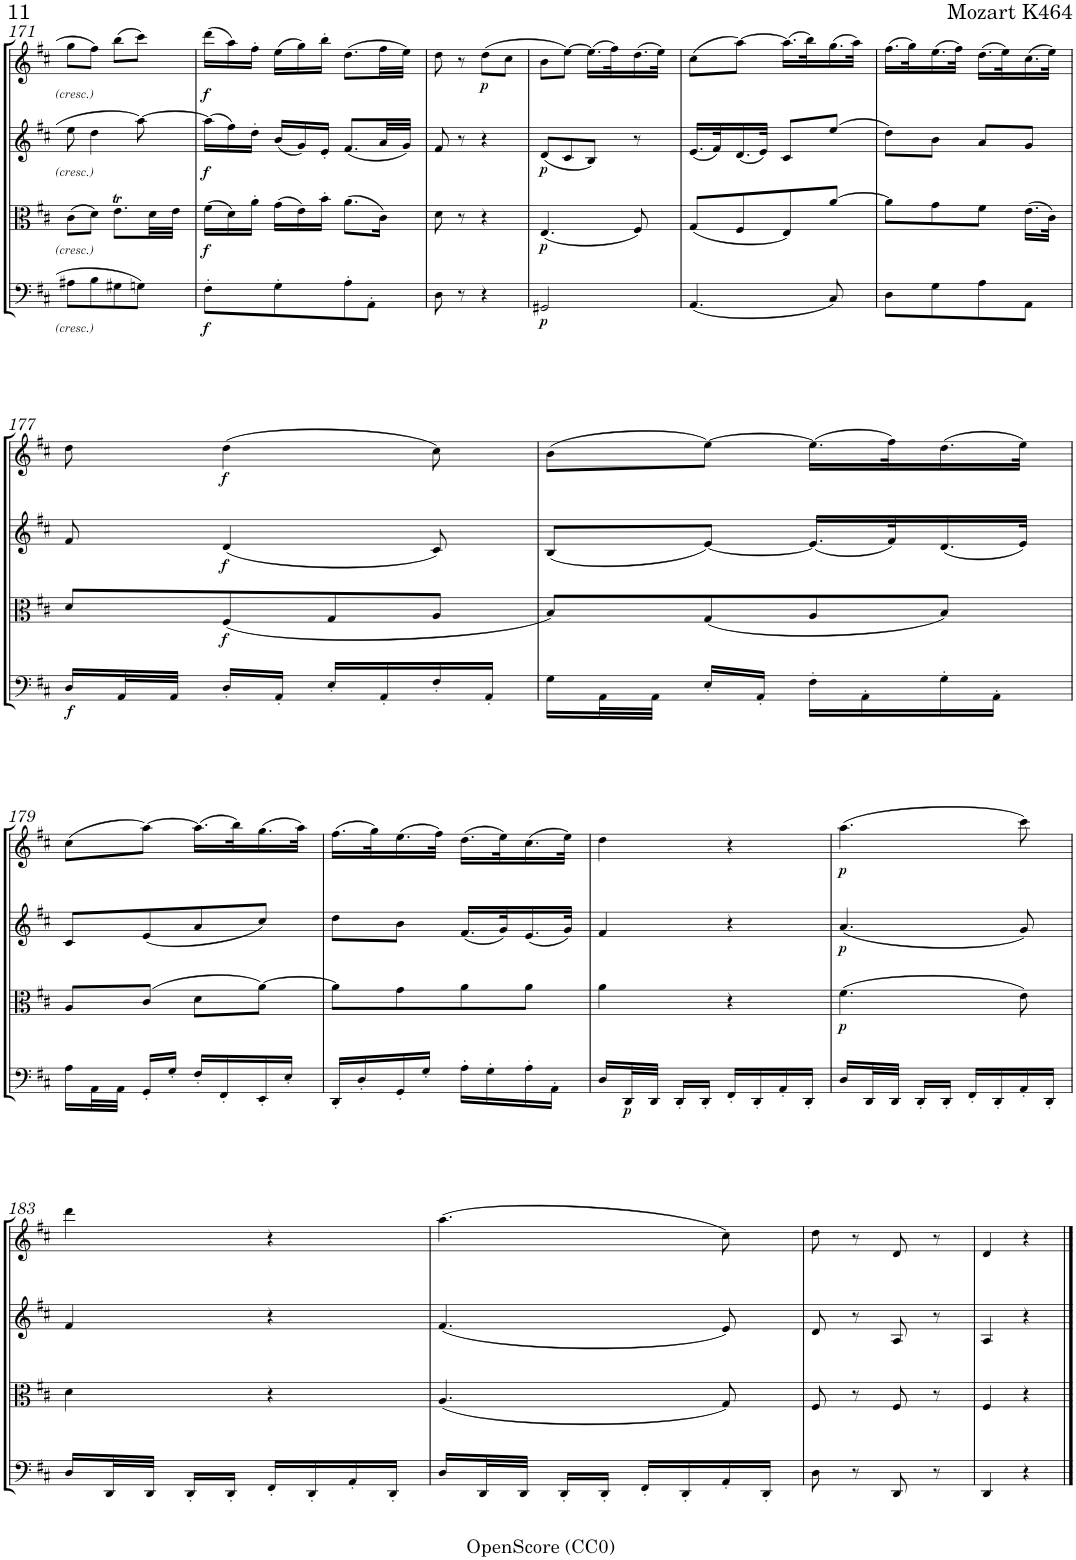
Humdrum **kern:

**kern	**dynam	**kern	**dynam	**kern	**dynam	**kern	**dynam
*part4	*part4	*part3	*part3	*part2	*part2	*part1	*part1
*staff4	*staff4	*staff3	*staff3	*staff2	*staff2	*staff1	*staff1
*I"Violoncello	*	*I"Viola	*	*I"Violin 2	*	*I"Violin 1	*
*I'Vc	*	*I'Vla	*	*I'Vln	*	*I'Vln	*
!!LO:PB:g=z
*clefF4	*	*clefC3	*	*clefG2	*	*clefG2	*
*k[f#c#]	*	*k[f#c#]	*	*k[f#c#]	*	*k[f#c#]	*
*M2/4	*	*M2/4	*	*M2/4	*	*M2/4	*
=171	=171	=171	=171	=171	=171	=171	=171
8A#X\L	.	(8c#\L	.	8ee\	.	8gg\L	.
8B\	.	8d\J)	.	4dd\	.	8ff#\J	.
8G#X\	.	8.eT\L	.	.	.	(8bb\L	.
8Gn\J	.	.	.	[8aa\	.	8ccc#\J)	.
.	.	32d\LL	.	.	.	.	.
.	.	32e\JJJ	.	.	.	.	.
=172	=172	=172	=172	=172	=172	=172	=172
*	*	*Xbrackettup	*	*	*	*Xbrackettup	*
!	!LO:DY:b	!	!LO:DY:b	!	!LO:DY:b	!	!LO:DY:b
8F#'\L	f	(24f#\LL	f	(24aa\LL]	f	(24ddd\LL	f
.	.	24d\)	.	24ff#\)	.	24aa\)	.
.	.	24a'\JJ	.	24dd'\JJ	.	24ff#'\JJ	.
*	*	*	*	*Xbrackettup	*	*	*
8G'\	.	(24g\LL	.	(24b/LL	.	(24ee\LL	.
.	.	24e\)	.	24g/)	.	24gg\)	.
.	.	24b'\JJ	.	24e'/JJ	.	24bb'\JJ	.
8A'\	.	(8.a\L	.	(8.f#/L	.	(8.dd\L	.
8AA'\J	.	.	.	.	.	.	.
.	.	16c#\Jk)	.	32a/LL	.	32ff#\LL	.
.	.	.	.	32g/JJJ)	.	32ee\JJJ)	.
=173	=173	=173	=173	=173	=173	=173	=173
8D\	.	8d\	.	8f#/	.	8dd\	.
8r	.	8r	.	8r	.	8r	.
!	!	!	!	!	!	!	!LO:DY:b
4r	.	4r	.	4r	.	(8dd\L	p
.	.	.	.	.	.	8cc#\J	.
=174	=174	=174	=174	=174	=174	=174	=174
!	!LO:DY:b	!	!LO:DY:b	!	!LO:DY:b	!	!
2GG#X/	p	(4.E/	p	(8d/L	p	8b\L	.
.	.	.	.	8c#/	.	[8ee\J)	.
.	.	.	.	8B/J)	.	(16.ee\LL]	.
.	.	.	.	.	.	32ff#\K)	.
.	.	8F#/)	.	8r	.	(16.dd\	.
.	.	.	.	.	.	32ee\JJk)	.
=175	=175	=175	=175	=175	=175	=175	=175
(4.AA/	.	(8G/L	.	(16.e/LL	.	(8cc#\L	.
.	.	.	.	32f#/K)	.	.	.
.	.	8F#/	.	(16.d/	.	[8aa\J)	.
.	.	.	.	32e/JJk)	.	.	.
.	.	8E/)	.	8c#/L	.	(16.aa\LL]	.
.	.	.	.	.	.	32bb\K)	.
8C#/)	.	[8a/J	.	(>8ee/J	.	(16.gg\	.
.	.	.	.	.	.	32aa\JJk)	.
=176	=176	=176	=176	=176	=176	=176	=176
8D\L	.	8a\L]	.	8dd\L)	.	(16.ff#\LL	.
.	.	.	.	.	.	32gg\K)	.
8G\	.	8g\	.	8b\J	.	(16.ee\	.
.	.	.	.	.	.	32ff#\JJk)	.
8A\	.	8f#\J	.	8a/L	.	(16.dd\LL	.
.	.	.	.	.	.	32ee\K)	.
8AA\J	.	(16.e\LL	.	8g/J	.	(16.cc#\	.
.	.	32c#\JJk)	.	.	.	32ee\JJk)	.
!!LO:LB:g=z
=177	=177	=177	=177	=177	=177	=177	=177
!	!LO:DY:b	!	!	!	!	!	!
16D/LL	f	8d/L	.	8f#/	.	8dd\	.
32AA/L	.	.	.	.	.	.	.
32AA/JJJ	.	.	.	.	.	.	.
!	!	!	!LO:DY:b	!	!LO:DY:b	!	!LO:DY:b
16D'/LL	.	(8F#/	f	(4d/	f	(4dd\	f
16AA'/JJ	.	.	.	.	.	.	.
16E'/LL	.	8G/	.	.	.	.	.
16AA'/	.	.	.	.	.	.	.
16F#'/	.	8A/J	.	8c#/)	.	8cc#\)	.
16AA'/JJ	.	.	.	.	.	.	.
=178	=178	=178	=178	=178	=178	=178	=178
16G\LL	.	8B/L)	.	(8B/L	.	(8b\L	.
32AA\L	.	.	.	.	.	.	.
32AA\JJJ	.	.	.	.	.	.	.
16E'/LL	.	(8G/	.	[8e/J)	.	[8ee\J)	.
16AA'/JJ	.	.	.	.	.	.	.
16F#'\LL	.	8A/	.	(16.e/LL]	.	(16.ee\LL]	.
16AA'\	.	.	.	.	.	.	.
.	.	.	.	32f#/K)	.	32ff#\K)	.
16G'\	.	8B/J)	.	(16.d/	.	(16.dd\	.
16AA'\JJ	.	.	.	.	.	.	.
.	.	.	.	32e/JJk)	.	32ee\JJk)	.
!!LO:LB:g=z
=179	=179	=179	=179	=179	=179	=179	=179
16A\LL	.	8A/L	.	8c#/L	.	(8cc#\L	.
32AA\L	.	.	.	.	.	.	.
32AA\JJJ	.	.	.	.	.	.	.
16GG'/LL	.	(8c#/J	.	(8e/	.	[8aa\J)	.
16G'/JJ	.	.	.	.	.	.	.
16F#'/LL	.	8d\L	.	8a/	.	(16.aa\LL]	.
16FF#'/	.	.	.	.	.	.	.
.	.	.	.	.	.	32bb\K)	.
16EE'/	.	[8a\J)	.	8cc#/J)	.	(16.gg\	.
16E'/JJ	.	.	.	.	.	.	.
.	.	.	.	.	.	32aa\JJk)	.
=180	=180	=180	=180	=180	=180	=180	=180
16DD'/LL	.	8a\L]	.	8dd\L	.	(16.ff#\LL	.
16D'/	.	.	.	.	.	.	.
.	.	.	.	.	.	32gg\K)	.
16GG'/	.	8g\	.	8b\J	.	(16.ee\	.
16G'/JJ	.	.	.	.	.	.	.
.	.	.	.	.	.	32ff#\JJk)	.
16A'\LL	.	8a\	.	(16.f#/LL	.	(16.dd\LL	.
16G'\	.	.	.	.	.	.	.
.	.	.	.	32g/K)	.	32ee\K)	.
16A'\	.	8a\J	.	(16.e/	.	(16.cc#\	.
16AA'\JJ	.	.	.	.	.	.	.
.	.	.	.	32g/JJk)	.	32ee\JJk)	.
=181	=181	=181	=181	=181	=181	=181	=181
16D/LL	.	4a\	.	4f#/	.	4dd\	.
!	!LO:DY:b	!	!	!	!	!	!
32DD/L	p	.	.	.	.	.	.
32DD/JJJ	.	.	.	.	.	.	.
16DD'/LL	.	.	.	.	.	.	.
16DD'/JJ	.	.	.	.	.	.	.
16FF#'/LL	.	4r	.	4r	.	4r	.
16DD'/	.	.	.	.	.	.	.
16AA'/	.	.	.	.	.	.	.
16DD'/JJ	.	.	.	.	.	.	.
=182	=182	=182	=182	=182	=182	=182	=182
!	!	!	!LO:DY:b	!	!LO:DY:b	!	!LO:DY:b
16D/LL	.	(4.f#\	p	(4.a/	p	(4.aa\	p
32DD/L	.	.	.	.	.	.	.
32DD/JJJ	.	.	.	.	.	.	.
16DD'/LL	.	.	.	.	.	.	.
16DD'/JJ	.	.	.	.	.	.	.
16FF#'/LL	.	.	.	.	.	.	.
16DD'/	.	.	.	.	.	.	.
16AA'/	.	8e\)	.	8g/)	.	8ccc#\)	.
16DD'/JJ	.	.	.	.	.	.	.
!!LO:LB:g=z
=183	=183	=183	=183	=183	=183	=183	=183
16D/LL	.	4d\	.	4f#/	.	4ddd\	.
32DD/L	.	.	.	.	.	.	.
32DD/JJJ	.	.	.	.	.	.	.
16DD'/LL	.	.	.	.	.	.	.
16DD'/JJ	.	.	.	.	.	.	.
16FF#'/LL	.	4r	.	4r	.	4r	.
16DD'/	.	.	.	.	.	.	.
16AA'/	.	.	.	.	.	.	.
16DD'/JJ	.	.	.	.	.	.	.
=184	=184	=184	=184	=184	=184	=184	=184
16D/LL	.	(4.A/	.	(4.f#/	.	(4.aa\	.
32DD/L	.	.	.	.	.	.	.
32DD/JJJ	.	.	.	.	.	.	.
16DD'/LL	.	.	.	.	.	.	.
16DD'/JJ	.	.	.	.	.	.	.
16FF#'/LL	.	.	.	.	.	.	.
16DD'/	.	.	.	.	.	.	.
16AA'/	.	8G/)	.	8e/)	.	8cc#\)	.
16DD'/JJ	.	.	.	.	.	.	.
=185	=185	=185	=185	=185	=185	=185	=185
8D\	.	8F#/	.	8d/	.	8dd\	.
8r	.	8r	.	8r	.	8r	.
8DD/	.	8F#/	.	8A/	.	8d/	.
8r	.	8r	.	8r	.	8r	.
=186	=186	=186	=186	=186	=186	=186	=186
4DD/	.	4F#/	.	4A/	.	4d/	.
4r	.	4r	.	4r	.	4r	.
==	==	==	==	==	==	==	==
*-	*-	*-	*-	*-	*-	*-	*-
